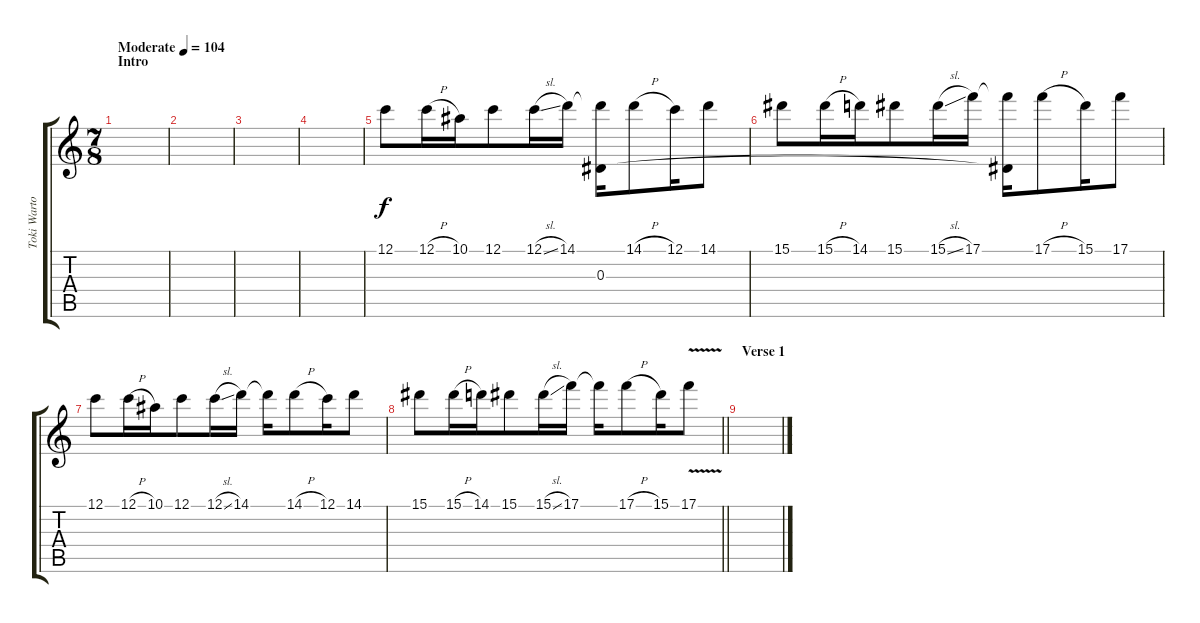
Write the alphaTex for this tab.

\track ("Toki Wartooth (Harmony Guitar)" "Toki Warto") {instrument distortionguitar}
\staff {score tabs}
\tuning (C4 G3 Eb3 Bb2 F2 C2) {hide}
\ts (7 8)
\section ("" "Intro")
\tempo (104 "Moderate")
\clef g2
\ks c
|
|
|
|
12.1.8 12.1{h}.16 10.1.16 12.1.8 12.1{sl}.16 14.1.16 (14.1{t} 0.3).16 14.1{h}.8 12.1.16 14.1.8 |
15.1.8 15.1{h}.16 14.1.16 15.1.8 15.1{sl}.16 17.1.16 (17.1{t} 0.3{t}).16 17.1{h}.8 15.1.16 17.1.8 |
12.1.8 12.1{h}.16 10.1.16 12.1.8 12.1{sl}.16 14.1.16 14.1{t}.16 14.1{h}.8 12.1.16 14.1.8 |
\barLineRight lightlight
15.1.8 15.1{h}.16 14.1.16 15.1.8 15.1{sl}.16 17.1.16 17.1{t}.16 17.1{h}.8 15.1.16 17.1{v}.8 |
\section ("" "Verse 1")
